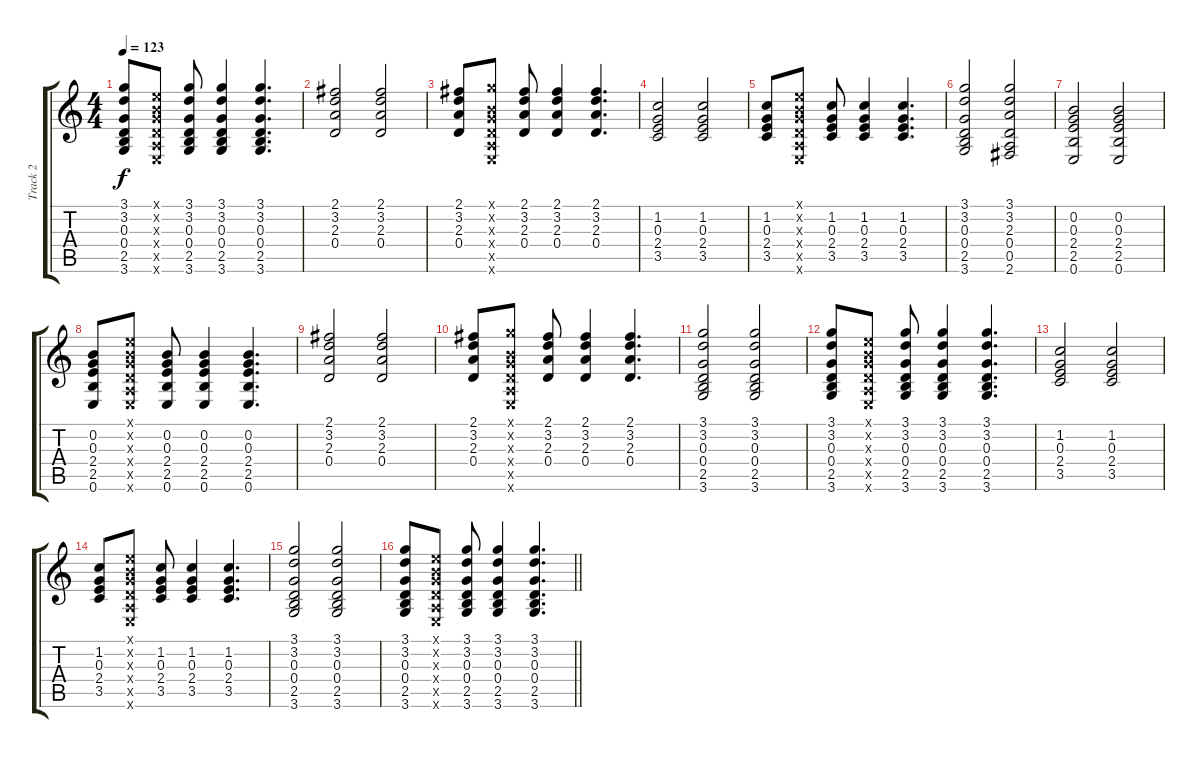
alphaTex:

\track ("Track 2" "Track 2") {instrument acousticguitarsteel}
\staff {score tabs}
\tuning (E4 B3 G3 D3 A2 E2) {hide}
\ts (4 4)
\tempo 123
\clef g2
\ks c
(3.1 3.2 0.3 0.4 2.5 3.6).8{dy f} (0.1{x} 0.2{x} 0.3{x} 0.4{x} 0.5{x} 0.6{x}).8 (3.1 3.2 0.3 0.4 2.5 3.6).8 (3.1 3.2 0.3 0.4 2.5 3.6).4 (3.1 3.2 0.3 0.4 2.5 3.6).4{d} |
(2.1 3.2 2.3 0.4).2 (2.1 3.2 2.3 0.4).2 |
(2.1 3.2 2.3 0.4).8 (3.1{x} 0.2{x} 0.3{x} 0.4{x} 0.5{x} 0.6{x}).8 (2.1 3.2 2.3 0.4).8 (2.1 3.2 2.3 0.4).4 (2.1 3.2 2.3 0.4).4{d} |
(1.2 0.3 2.4 3.5).2 (1.2 0.3 2.4 3.5).2 |
(1.2 0.3 2.4 3.5).8 (0.1{x} 0.2{x} 0.3{x} 0.4{x} 0.5{x} 0.6{x}).8 (1.2 0.3 2.4 3.5).8 (1.2 0.3 2.4 3.5).4 (1.2 0.3 2.4 3.5).4{d} |
(3.1 3.2 0.3 0.4 2.5 3.6).2 (3.1 3.2 2.3 0.4 0.5 2.6).2 |
(0.2 0.3 2.4 2.5 0.6).2 (0.2 0.3 2.4 2.5 0.6).2 |
(0.2 0.3 2.4 2.5 0.6).8 (0.1{x} 0.2{x} 0.3{x} 0.4{x} 0.5{x} 0.6{x}).8 (0.2 0.3 2.4 2.5 0.6).8 (0.2 0.3 2.4 2.5 0.6).4 (0.2 0.3 2.4 2.5 0.6).4{d} |
(2.1 3.2 2.3 0.4).2 (2.1 3.2 2.3 0.4).2 |
(2.1 3.2 2.3 0.4).8 (3.1{x} 0.2{x} 0.3{x} 0.4{x} 0.5{x} 0.6{x}).8 (2.1 3.2 2.3 0.4).8 (2.1 3.2 2.3 0.4).4 (2.1 3.2 2.3 0.4).4{d} |
(3.1 3.2 0.3 0.4 2.5 3.6).2 (3.1 3.2 0.3 0.4 2.5 3.6).2 |
(3.1 3.2 0.3 0.4 2.5 3.6).8 (0.1{x} 0.2{x} 0.3{x} 0.4{x} 0.5{x} 0.6{x}).8 (3.1 3.2 0.3 0.4 2.5 3.6).8 (3.1 3.2 0.3 0.4 2.5 3.6).4 (3.1 3.2 0.3 0.4 2.5 3.6).4{d} |
(1.2 0.3 2.4 3.5).2 (1.2 0.3 2.4 3.5).2 |
(1.2 0.3 2.4 3.5).8 (0.1{x} 0.2{x} 0.3{x} 0.4{x} 0.5{x} 0.6{x}).8 (1.2 0.3 2.4 3.5).8 (1.2 0.3 2.4 3.5).4 (1.2 0.3 2.4 3.5).4{d} |
(3.1 3.2 0.3 0.4 2.5 3.6).2 (3.1 3.2 0.3 0.4 2.5 3.6).2 |
\barLineRight lightlight
(3.1 3.2 0.3 0.4 2.5 3.6).8 (0.1{x} 0.2{x} 0.3{x} 0.4{x} 0.5{x} 0.6{x}).8 (3.1 3.2 0.3 0.4 2.5 3.6).8 (3.1 3.2 0.3 0.4 2.5 3.6).4 (3.1 3.2 0.3 0.4 2.5 3.6).4{d}
